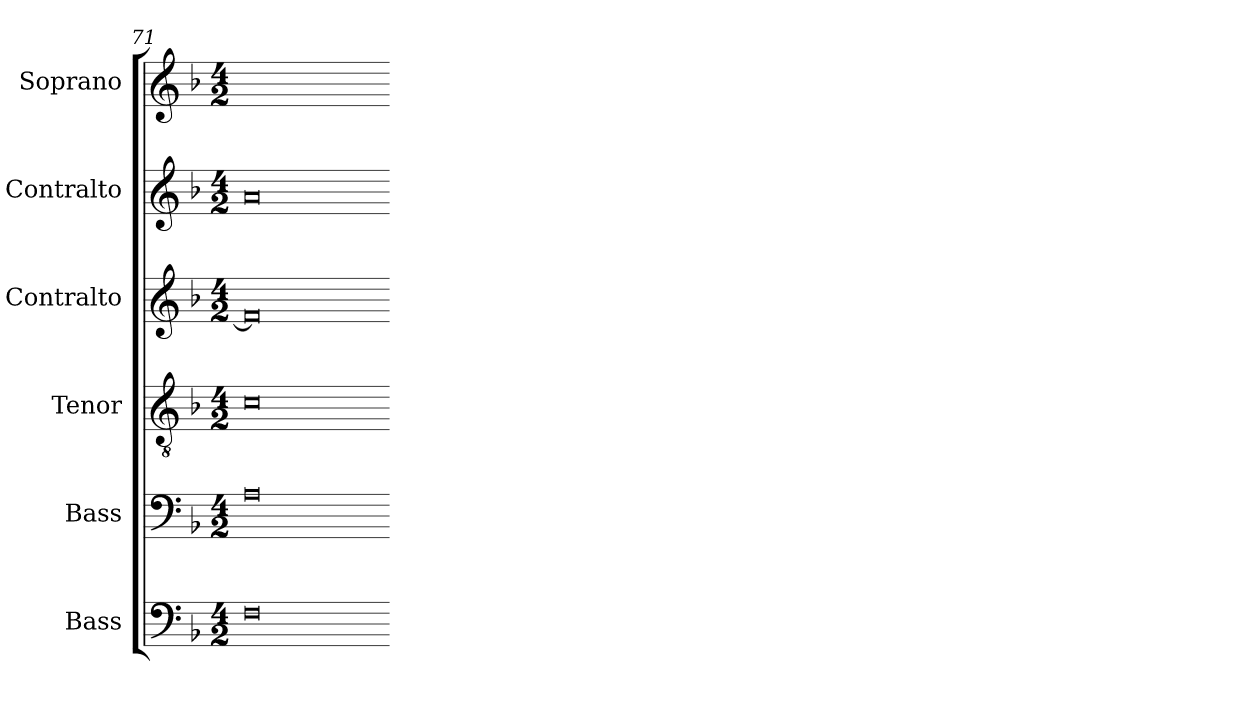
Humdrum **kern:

**kern	**kern	**kern	**kern	**kern	**kern
*part6	*part5	*part4	*part3	*part2	*part1
*staff6	*staff5	*staff4	*staff3	*staff2	*staff1
*I"Bass	*I"Bass	*I"Tenor	*I"Contralto	*I"Contralto	*I"Soprano
*I'B	*I'B	*I'T	*I'A	*I'A	*I'S
*clefF4	*clefF4	*clefGv2	*clefG2	*clefG2	*clefG2
*k[b-]	*k[b-]	*k[b-]	*k[b-]	*k[b-]	*k[b-]
*F:ion	*F:ion	*F:ion	*F:ion	*F:ion	*F:ion
*M4/2	*M4/2	*M4/2	*M4/2	*M4/2	*M4/2
=71	=71	=71	=71	=71	=71
0F	0A	0c	0f]	0a	0ryy
=-	=-	=-	=-	=-	=-
*-	*-	*-	*-	*-	*-
